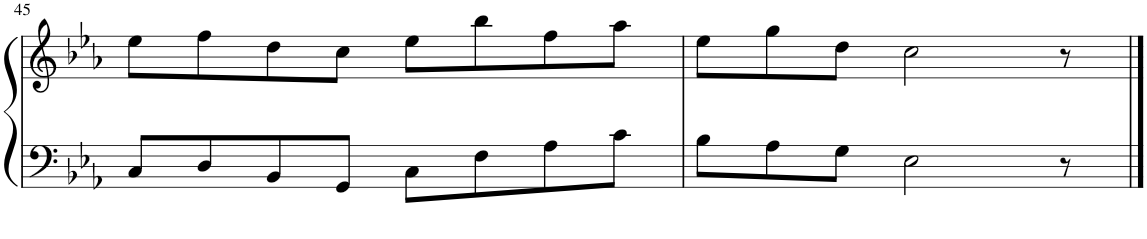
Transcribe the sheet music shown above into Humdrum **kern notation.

**kern	**kern
*part1	*part1
*staff2	*staff1
*I"Piano	*
*I'Pno.	*
!!LO:PB:g=z
*clefF4	*clefG2
*k[b-e-a-]	*k[b-e-a-]
*M4/4	*M4/4
=45	=45
8C/L	8ee-\L
8D/	8ff\
8BB-/	8dd\
8GG/J	8cc\J
8C\L	8ee-\L
8F\	8bb-\
8A-\	8ff\
8c\J	8aa-\J
=46	=46
8B-\L	8ee-\L
8A-\	8gg\
8G\J	8dd\J
2E-\	2cc\
8r	8r
==	==
*-	*-
